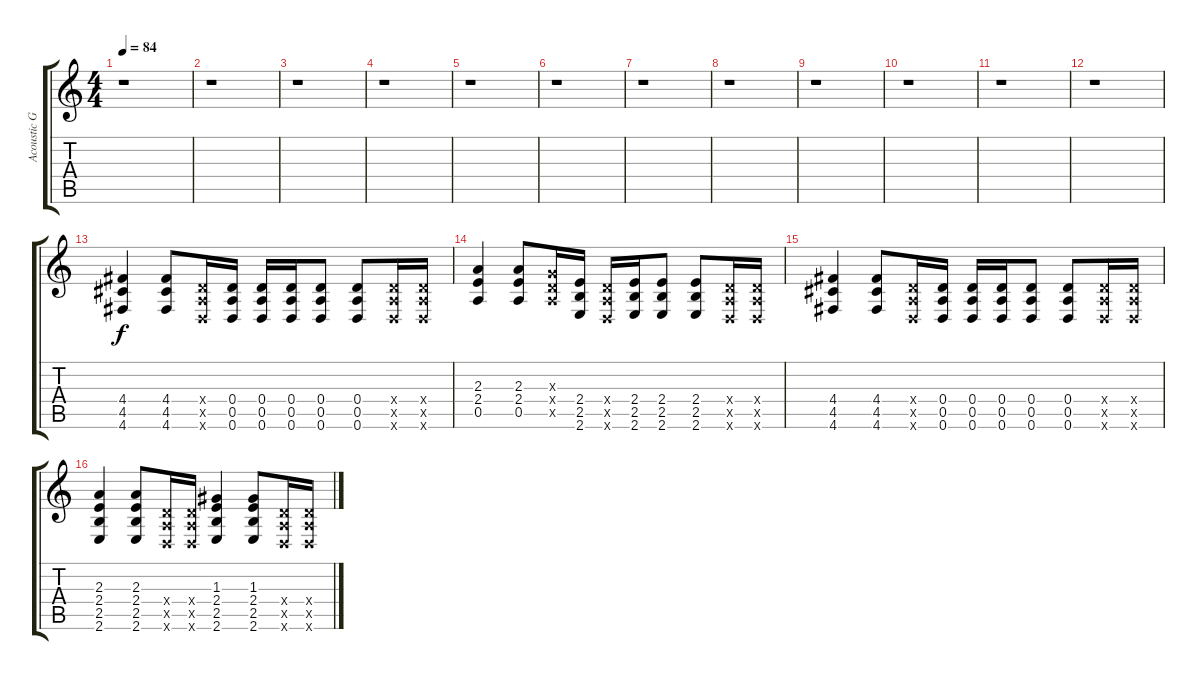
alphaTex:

\track ("Acoustic Guitar" "Acoustic G") {instrument acousticguitarsteel}
\staff {score tabs}
\tuning (E4 B3 G3 D3 A2 D2) {hide}
\ts (4 4)
\tempo 84
\clef g2
\ks c
r.1{dy f} |
r.1 |
r.1 |
r.1 |
r.1 |
r.1 |
r.1 |
r.1 |
r.1 |
r.1 |
r.1 |
r.1 |
(4.4 4.5 4.6).4 (4.4 4.5 4.6).8 (0.4{x} 0.5{x} 0.6{x}).16 (0.4 0.5 0.6).16 (0.4 0.5 0.6).16 (0.4 0.5 0.6).16 (0.4 0.5 0.6).8 (0.4 0.5 0.6).8 (0.4{x} 0.5{x} 0.6{x}).16 (0.4{x} 0.5{x} 0.6{x}).16 |
(2.3 2.4 0.5).4 (2.3 2.4 0.5).8 (0.3{x} 0.4{x} 0.5{x}).16 (2.4 2.5 2.6).16 (0.4{x} 0.5{x} 0.6{x}).16 (2.4 2.5 2.6).16 (2.4 2.5 2.6).8 (2.4 2.5 2.6).8 (0.4{x} 0.5{x} 0.6{x}).16 (0.4{x} 0.5{x} 0.6{x}).16 |
(4.4 4.5 4.6).4 (4.4 4.5 4.6).8 (0.4{x} 0.5{x} 0.6{x}).16 (0.4 0.5 0.6).16 (0.4 0.5 0.6).16 (0.4 0.5 0.6).16 (0.4 0.5 0.6).8 (0.4 0.5 0.6).8 (0.4{x} 0.5{x} 0.6{x}).16 (0.4{x} 0.5{x} 0.6{x}).16 |
(2.3 2.4 2.5 2.6).4 (2.3 2.4 2.5 2.6).8 (0.4{x} 0.5{x} 0.6{x}).16 (0.4{x} 0.5{x} 0.6{x}).16 (1.3 2.4 2.5 2.6).4 (1.3 2.4 2.5 2.6).8 (0.4{x} 0.5{x} 0.6{x}).16 (0.4{x} 0.5{x} 0.6{x}).16
